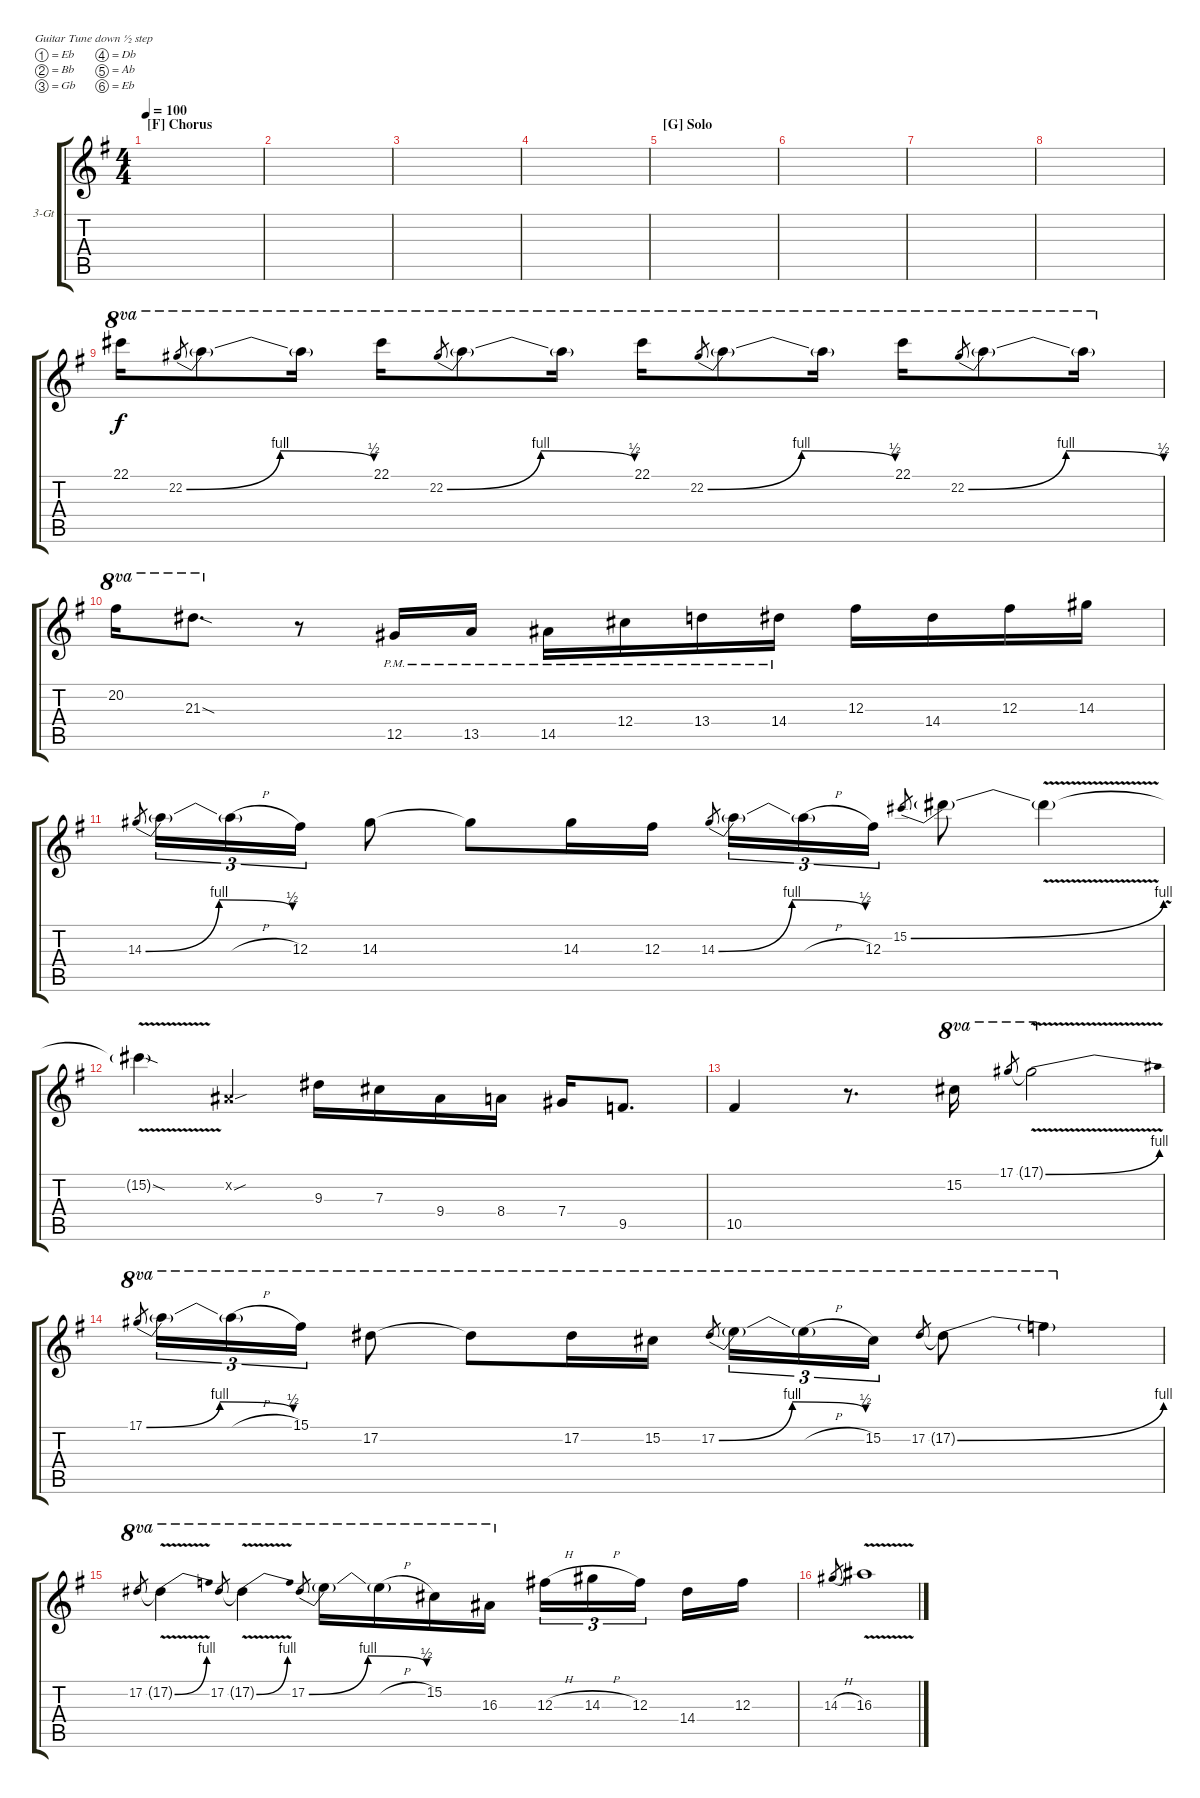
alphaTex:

\defaultSystemsLayout 4
\bracketExtendMode groupsimilarinstruments
\firstSystemTrackNameOrientation horizontal
\otherSystemsTrackNameOrientation horizontal
\track ("Guitar 3" "3-Gt") {instrument distortionguitar}
\staff {score tabs}
\tuning (Eb4 Bb3 Gb3 Db3 Ab2 Eb2)
\ts (4 4)
\section ("F" "Chorus")
\scale
0.5
\tempo 100
\accidentals auto
\clef g2
\ottava regular
\simile none
\scale
1.05549
\ks g
|
\scale
0.5
\scale
0.944515 |
\scale
0.5
\scale
1.05549 |
\scale
0.5
\scale
0.944515 |
\section ("G" "Solo")
\scale
0.5
\scale
1.05549 |
\scale
0.5
\scale
0.944515 |
\scale
0.5
\scale
1.05549 |
\scale
0.5
\scale
0.944515 |
\scale
0.5
\scale
1.05549 22.1.16{ot 8va} 22.2{be (bendrelease 0 0 10.2 4 20.4 4 30.599999999999998 2)}.8{ot 8va gr} 22.2{t}.8{ot 8va} 22.2{t}.16{ot 8va} 22.1.16{ot 8va} 22.2{be (bendrelease 0 0 10.2 4 20.4 4 30.599999999999998 2)}.8{ot 8va gr} 22.2{t}.8{ot 8va} 22.2{t}.16{ot 8va} 22.1.16{ot 8va} 22.2{be (bendrelease 0 0 10.2 4 20.4 4 30.599999999999998 2)}.8{ot 8va gr} 22.2{t}.8{ot 8va} 22.2{t}.16{ot 8va} 22.1.16{ot 8va} 22.2{be (bendrelease 0 0 10.2 4 20.4 4 30.599999999999998 2)}.8{ot 8va gr} 22.2{t}.8{ot 8va} 22.2{t}.16{ot 8va} |
\scale
0.5
\scale
0.944515 20.2.16{ot 8va} 21.3{sod}.8{d ot 8va} r.8 12.5{pm}.16 13.5{pm}.16 14.5{pm}.16 12.4{pm}.16 13.4{pm}.16 14.4{pm}.16 12.3.16 14.4.16 12.3.16 14.3.16 |
\scale
0.5
\scale
1.05549 14.3{be (bendrelease 0 0 10.2 4 20.4 4 30 2)}.8{gr} 14.3{t}.16{tu (3 2)} 14.3{h t}.16{tu (3 2)} 12.3.16{tu (3 2)} 14.3.8 14.3{t}.8 14.3.16 12.3.16 14.3{be (bendrelease 0 0 10.2 4 20.4 4 30 2)}.8{gr} 14.3{t}.16{tu (3 2)} 14.3{h t}.16{tu (3 2)} 12.3.16{tu (3 2)} 15.2{be (bend 0 0 15 4)}.8{gr} 15.2{t}.8 15.2{v t}.4 |
\scale
0.5
\scale
0.944515 15.2{v sod t}.4 0.2{sou x}.4 9.3.16 7.3.16 9.4.16 8.4.16 7.4.16 9.5.8{d} |
\scale
0.5
\scale
1.05549 10.5.4 r.8{d} 15.2.16{ot 8va} 17.1.8{ot 8va gr} 17.1{be (bend 0 0 15 4) v t}.2{ot 8va} |
\scale
0.5
\scale
0.944515 17.1{be (bendrelease 0 0 10.2 4 20.4 4 30.599999999999998 2)}.8{ot 8va gr} 17.1{t}.16{tu (3 2) ot 8va} 17.1{h t}.16{tu (3 2) ot 8va} 15.1.16{tu (3 2) ot 8va} 17.2.8{ot 8va} 17.2{t}.8{ot 8va} 17.2.16{ot 8va} 15.2.16{ot 8va} 17.2{be (bendrelease 0 0 10.2 4 20.4 4 30 2)}.8{ot 8va gr} 17.2{t}.16{tu (3 2) ot 8va} 17.2{h t}.16{tu (3 2) ot 8va} 15.2.16{tu (3 2) ot 8va} 17.2.8{ot 8va gr} 17.2{be (bend 0 0 15 4) t}.8{ot 8va} 17.2{t}.4{ot 8va} |
\scale
0.5
\scale
1.05549 17.2.8{ot 8va gr} 17.2{be (bend 0 0 15 4) v t}.4{ot 8va} 17.2.8{ot 8va gr} 17.2{be (bend 0 0 15 4) v t}.4{ot 8va} 17.2{be (bendrelease 0 0 10.2 4 20.4 4 30 2)}.8{ot 8va gr} 17.2{t}.16{ot 8va} 17.2{h t}.16{ot 8va} 15.2.16{ot 8va} 16.3.16{ot 8va} 12.3{h}.16{tu (3 2)} 14.3{h}.16{tu (3 2)} 12.3.16{tu (3 2)} 14.4.16 12.3.16 |
\scale
0.5
\scale
0.944515 14.3{h}.8{gr} 16.3{v}.1
